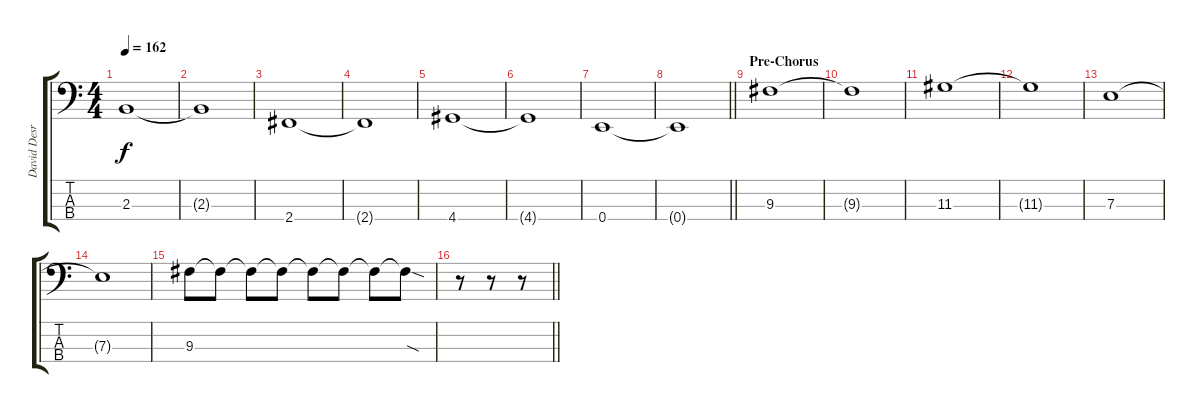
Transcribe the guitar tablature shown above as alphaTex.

\track ("David Desrosiers" "David Desr") {instrument electricbassfinger}
\staff {score tabs}
\tuning (G2 D2 A1 E1) {hide}
\ts (4 4)
\tempo 162
\clef f4
\ks c
2.3.1{dy f} |
2.3{t}.1 |
2.4.1 |
2.4{t}.1 |
4.4.1 |
4.4{t}.1 |
0.4.1 |
\barLineRight lightlight
0.4{t}.1 |
\section ("" "Pre-Chorus")
9.3.1 |
9.3{t}.1 |
11.3.1 |
11.3{t}.1 |
7.3.1 |
7.3{t}.1 |
9.3.8 9.3{t}.8 9.3{t}.8 9.3{t}.8 9.3{t}.8 9.3{t}.8 9.3{t}.8 9.3{sod t}.8 |
\barLineRight lightlight
r.8 r.8 r.8
